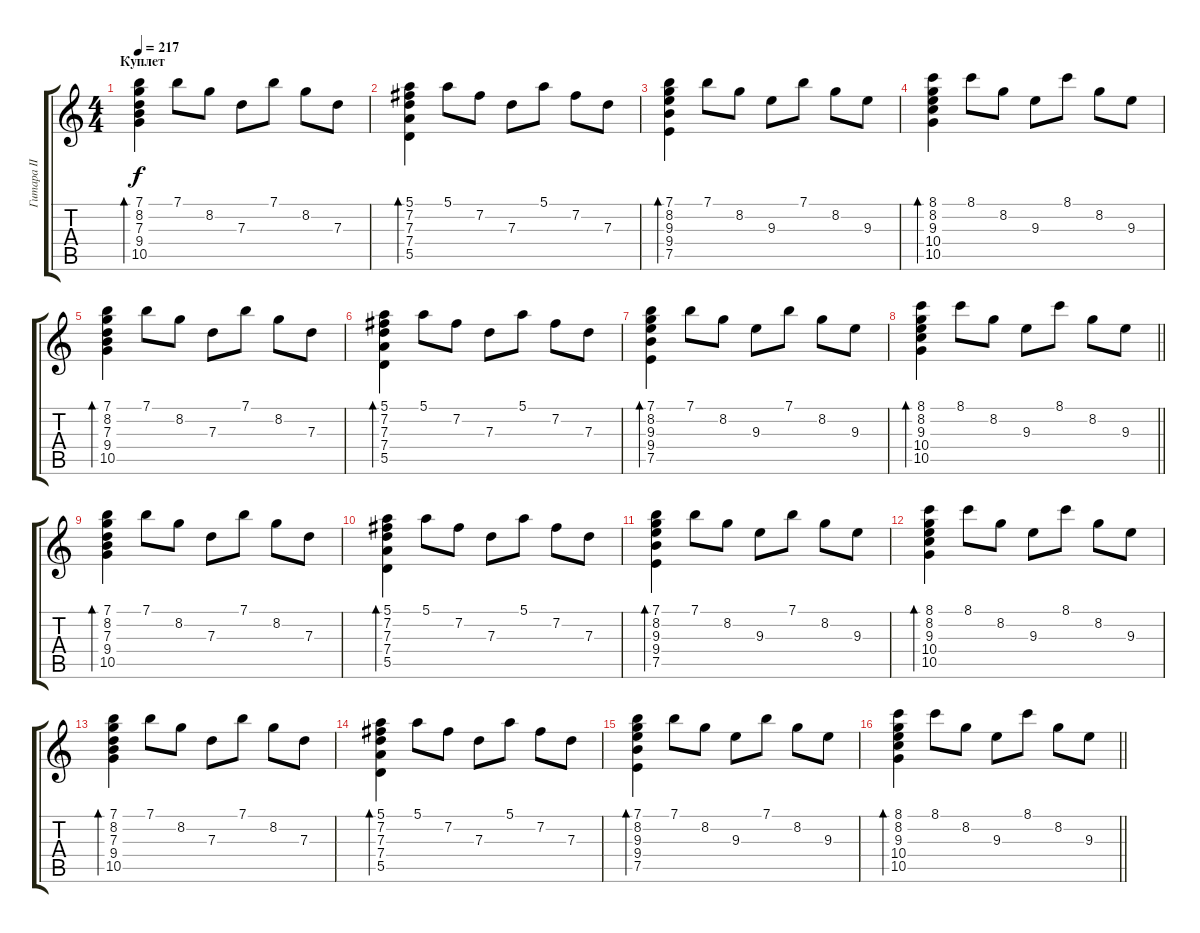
\track ("Гитара II 2-й трэк" "Гитара II ") {instrument electricguitarclean}
\staff {score tabs}
\tuning (E4 B3 G3 D3 A2 E2) {hide}
\ts (4 4)
\section ("" "Куплет")
\tempo 217
\clef g2
\ks c
(7.1 8.2 7.3 9.4 10.5).4{bd 60 dy f} 7.1.8 8.2.8 7.3.8 7.1.8 8.2.8 7.3.8 |
(5.1 7.2 7.3 7.4 5.5).4{bd 60} 5.1.8 7.2.8 7.3.8 5.1.8 7.2.8 7.3.8 |
(7.1 8.2 9.3 9.4 7.5).4{bd 60} 7.1.8 8.2.8 9.3.8 7.1.8 8.2.8 9.3.8 |
(8.1 8.2 9.3 10.4 10.5).4{bd 60} 8.1.8 8.2.8 9.3.8 8.1.8 8.2.8 9.3.8 |
(7.1 8.2 7.3 9.4 10.5).4{bd 60} 7.1.8 8.2.8 7.3.8 7.1.8 8.2.8 7.3.8 |
(5.1 7.2 7.3 7.4 5.5).4{bd 60} 5.1.8 7.2.8 7.3.8 5.1.8 7.2.8 7.3.8 |
(7.1 8.2 9.3 9.4 7.5).4{bd 60} 7.1.8 8.2.8 9.3.8 7.1.8 8.2.8 9.3.8 |
\barLineRight lightlight
(8.1 8.2 9.3 10.4 10.5).4{bd 60} 8.1.8 8.2.8 9.3.8 8.1.8 8.2.8 9.3.8 |
(7.1 8.2 7.3 9.4 10.5).4{bd 60} 7.1.8 8.2.8 7.3.8 7.1.8 8.2.8 7.3.8 |
(5.1 7.2 7.3 7.4 5.5).4{bd 60} 5.1.8 7.2.8 7.3.8 5.1.8 7.2.8 7.3.8 |
(7.1 8.2 9.3 9.4 7.5).4{bd 60} 7.1.8 8.2.8 9.3.8 7.1.8 8.2.8 9.3.8 |
(8.1 8.2 9.3 10.4 10.5).4{bd 60} 8.1.8 8.2.8 9.3.8 8.1.8 8.2.8 9.3.8 |
(7.1 8.2 7.3 9.4 10.5).4{bd 60} 7.1.8 8.2.8 7.3.8 7.1.8 8.2.8 7.3.8 |
(5.1 7.2 7.3 7.4 5.5).4{bd 60} 5.1.8 7.2.8 7.3.8 5.1.8 7.2.8 7.3.8 |
(7.1 8.2 9.3 9.4 7.5).4{bd 60} 7.1.8 8.2.8 9.3.8 7.1.8 8.2.8 9.3.8 |
\barLineRight lightlight
(8.1 8.2 9.3 10.4 10.5).4{bd 60} 8.1.8 8.2.8 9.3.8 8.1.8 8.2.8 9.3.8
